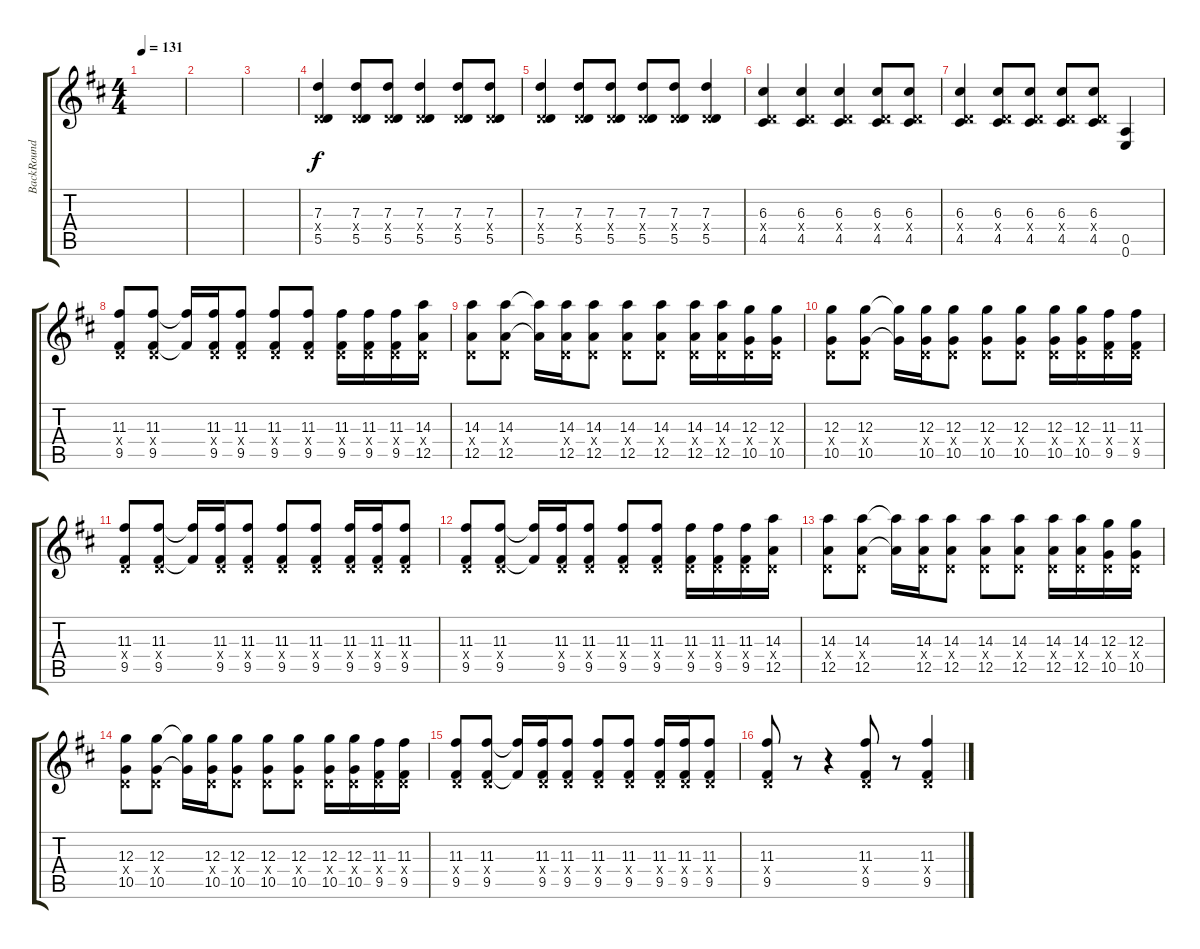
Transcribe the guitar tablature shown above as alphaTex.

\track ("BackRound Rythmn" "BackRound ") {instrument distortionguitar}
\staff {score tabs}
\tuning (E4 B3 G3 D3 A2 E2) {hide}
\ts (4 4)
\tempo 131
\clef g2
\ks d
|
|
|
(7.3 0.4{x} 5.5).4 (7.3 0.4{x} 5.5).8 (7.3 0.4{x} 5.5).8 (7.3 0.4{x} 5.5).4 (7.3 0.4{x} 5.5).8 (7.3 0.4{x} 5.5).8 |
(7.3 0.4{x} 5.5).4 (7.3 0.4{x} 5.5).8 (7.3 0.4{x} 5.5).8 (7.3 0.4{x} 5.5).8 (7.3 0.4{x} 5.5).8 (7.3 0.4{x} 5.5).4 |
(6.3 0.4{x} 4.5).4 (6.3 0.4{x} 4.5).4 (6.3 0.4{x} 4.5).4 (6.3 0.4{x} 4.5).8 (6.3 0.4{x} 4.5).8 |
(6.3 0.4{x} 4.5).4 (6.3 0.4{x} 4.5).8 (6.3 0.4{x} 4.5).8 (6.3 0.4{x} 4.5).8 (6.3 0.4{x} 4.5).8 (0.5 0.6).4 |
(11.3 0.4{x} 9.5).8 (11.3 0.4{x} 9.5).8 (11.3{t} 9.5{t}).16 (11.3 0.4{x} 9.5).16 (11.3 0.4{x} 9.5).8 (11.3 0.4{x} 9.5).8 (11.3 0.4{x} 9.5).8 (11.3 0.4{x} 9.5).16 (11.3 0.4{x} 9.5).16 (11.3 0.4{x} 9.5).16 (14.3 0.4{x} 12.5).16 |
(14.3 0.4{x} 12.5).8 (14.3 0.4{x} 12.5).8 (14.3{t} 12.5{t}).16 (14.3 0.4{x} 12.5).16 (14.3 0.4{x} 12.5).8 (14.3 0.4{x} 12.5).8 (14.3 0.4{x} 12.5).8 (14.3 0.4{x} 12.5).16 (14.3 0.4{x} 12.5).16 (12.3 0.4{x} 10.5).16 (12.3 0.4{x} 10.5).16 |
(12.3 0.4{x} 10.5).8 (12.3 0.4{x} 10.5).8 (12.3{t} 10.5{t}).16 (12.3 0.4{x} 10.5).16 (12.3 0.4{x} 10.5).8 (12.3 0.4{x} 10.5).8 (12.3 0.4{x} 10.5).8 (12.3 0.4{x} 10.5).16 (12.3 0.4{x} 10.5).16 (11.3 0.4{x} 9.5).16 (11.3 0.4{x} 9.5).16 |
(11.3 0.4{x} 9.5).8 (11.3 0.4{x} 9.5).8 (11.3{t} 9.5{t}).16 (11.3 0.4{x} 9.5).16 (11.3 0.4{x} 9.5).8 (11.3 0.4{x} 9.5).8 (11.3 0.4{x} 9.5).8 (11.3 0.4{x} 9.5).16 (11.3 0.4{x} 9.5).16 (11.3 0.4{x} 9.5).8 |
(11.3 0.4{x} 9.5).8 (11.3 0.4{x} 9.5).8 (11.3{t} 9.5{t}).16 (11.3 0.4{x} 9.5).16 (11.3 0.4{x} 9.5).8 (11.3 0.4{x} 9.5).8 (11.3 0.4{x} 9.5).8 (11.3 0.4{x} 9.5).16 (11.3 0.4{x} 9.5).16 (11.3 0.4{x} 9.5).16 (14.3 0.4{x} 12.5).16 |
(14.3 0.4{x} 12.5).8 (14.3 0.4{x} 12.5).8 (14.3{t} 12.5{t}).16 (14.3 0.4{x} 12.5).16 (14.3 0.4{x} 12.5).8 (14.3 0.4{x} 12.5).8 (14.3 0.4{x} 12.5).8 (14.3 0.4{x} 12.5).16 (14.3 0.4{x} 12.5).16 (12.3 0.4{x} 10.5).16 (12.3 0.4{x} 10.5).16 |
(12.3 0.4{x} 10.5).8 (12.3 0.4{x} 10.5).8 (12.3{t} 10.5{t}).16 (12.3 0.4{x} 10.5).16 (12.3 0.4{x} 10.5).8 (12.3 0.4{x} 10.5).8 (12.3 0.4{x} 10.5).8 (12.3 0.4{x} 10.5).16 (12.3 0.4{x} 10.5).16 (11.3 0.4{x} 9.5).16 (11.3 0.4{x} 9.5).16 |
(11.3 0.4{x} 9.5).8 (11.3 0.4{x} 9.5).8 (11.3{t} 9.5{t}).16 (11.3 0.4{x} 9.5).16 (11.3 0.4{x} 9.5).8 (11.3 0.4{x} 9.5).8 (11.3 0.4{x} 9.5).8 (11.3 0.4{x} 9.5).16 (11.3 0.4{x} 9.5).16 (11.3 0.4{x} 9.5).8 |
(11.3 0.4{x} 9.5).8 r.8 r.4 (11.3 0.4{x} 9.5).8 r.8 (11.3 0.4{x} 9.5).4
